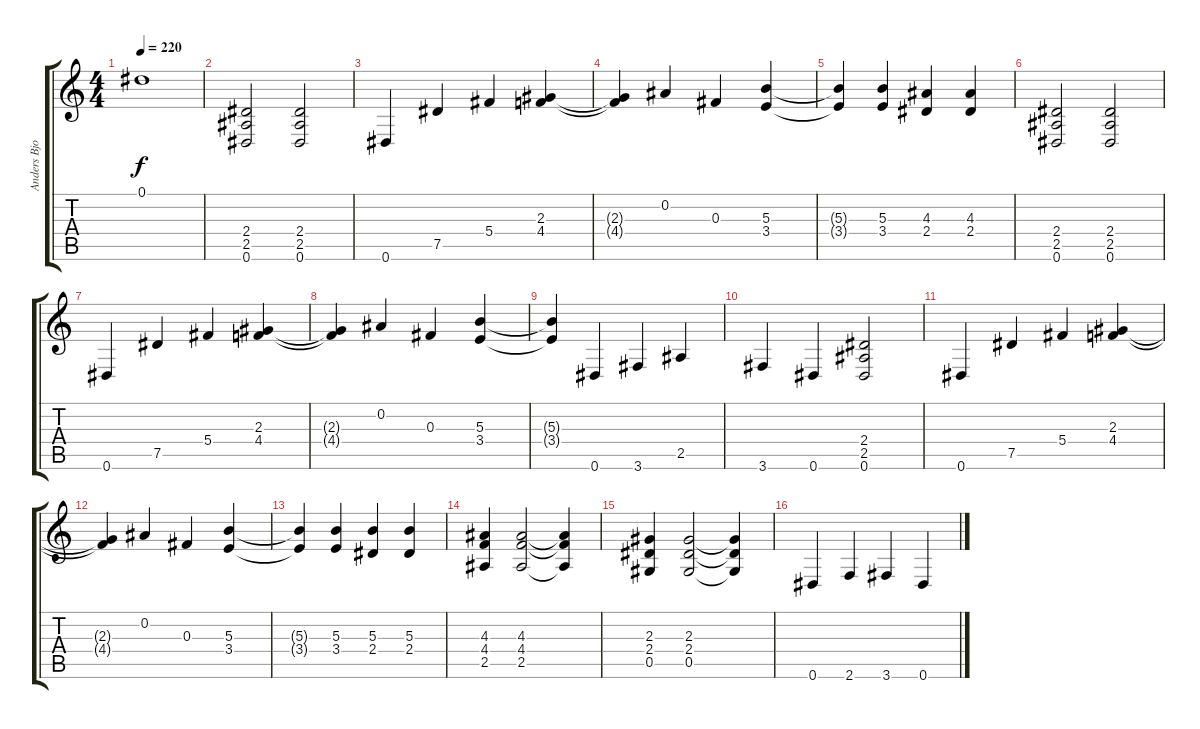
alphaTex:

\track ("Anders Bjorler" "Anders Bjo") {instrument distortionguitar}
\staff {score tabs}
\tuning (Eb4 Bb3 Gb3 Db3 Ab2 Eb2) {hide}
\ts (4 4)
\tempo 220
\clef g2
\ks c
0.1.1{dy f} |
(2.4 2.5 0.6).2 (2.4 2.5 0.6).2 |
0.6.4 7.5.4 5.4.4 (2.3 4.4).4 |
(2.3{t} 4.4{t}).4 0.2.4 0.3.4 (5.3 3.4).4 |
(5.3{t} 3.4{t}).4 (5.3 3.4).4 (4.3 2.4).4 (4.3 2.4).4 |
(2.4 2.5 0.6).2 (2.4 2.5 0.6).2 |
0.6.4 7.5.4 5.4.4 (2.3 4.4).4 |
(2.3{t} 4.4{t}).4 0.2.4 0.3.4 (5.3 3.4).4 |
(5.3{t} 3.4{t}).4 0.6.4 3.6.4 2.5.4 |
3.6.4 0.6.4 (2.4 2.5 0.6).2 |
0.6.4 7.5.4 5.4.4 (2.3 4.4).4 |
(2.3{t} 4.4{t}).4 0.2.4 0.3.4 (5.3 3.4).4 |
(5.3{t} 3.4{t}).4 (5.3 3.4).4 (5.3 2.4).4 (5.3 2.4).4 |
(4.3 4.4 2.5).4 (4.3 4.4 2.5).2 (4.3{t} 4.4{t} 2.5{t}).4 |
(2.3 2.4 0.5).4 (2.3 2.4 0.5).2 (2.3{t} 2.4{t} 0.5{t}).4 |
0.6.4 2.6.4 3.6.4 0.6.4
